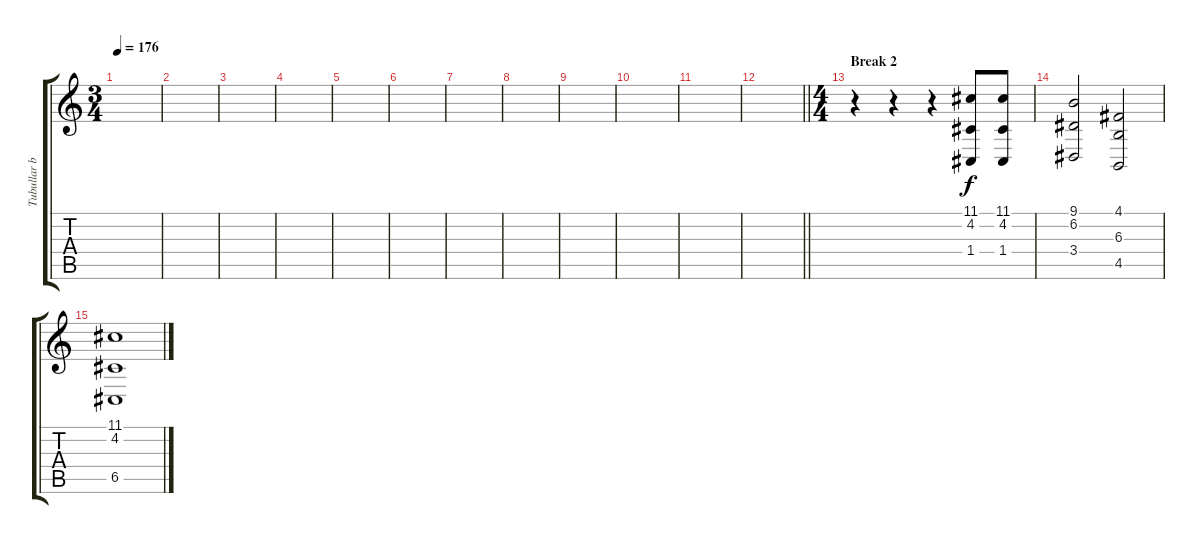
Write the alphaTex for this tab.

\track ("Tubullar bells" "Tubullar b") {instrument tubularbells}
\staff {score tabs}
\tuning (D4 A3 F3 C3 G2 D2) {hide}
\ts (3 4)
\tempo 176
\clef g2
\ks c
|
|
|
|
|
|
|
|
|
|
|
\barLineRight lightlight
|
\ts (4 4)
\section ("" "Break 2")
r.4 r.4 r.4 (11.1 4.2 1.4).8 (11.1 4.2 1.4).8 |
(9.1 6.2 3.4).2 (4.1 6.3 4.5).2 |
(11.1 4.2 6.5).1
